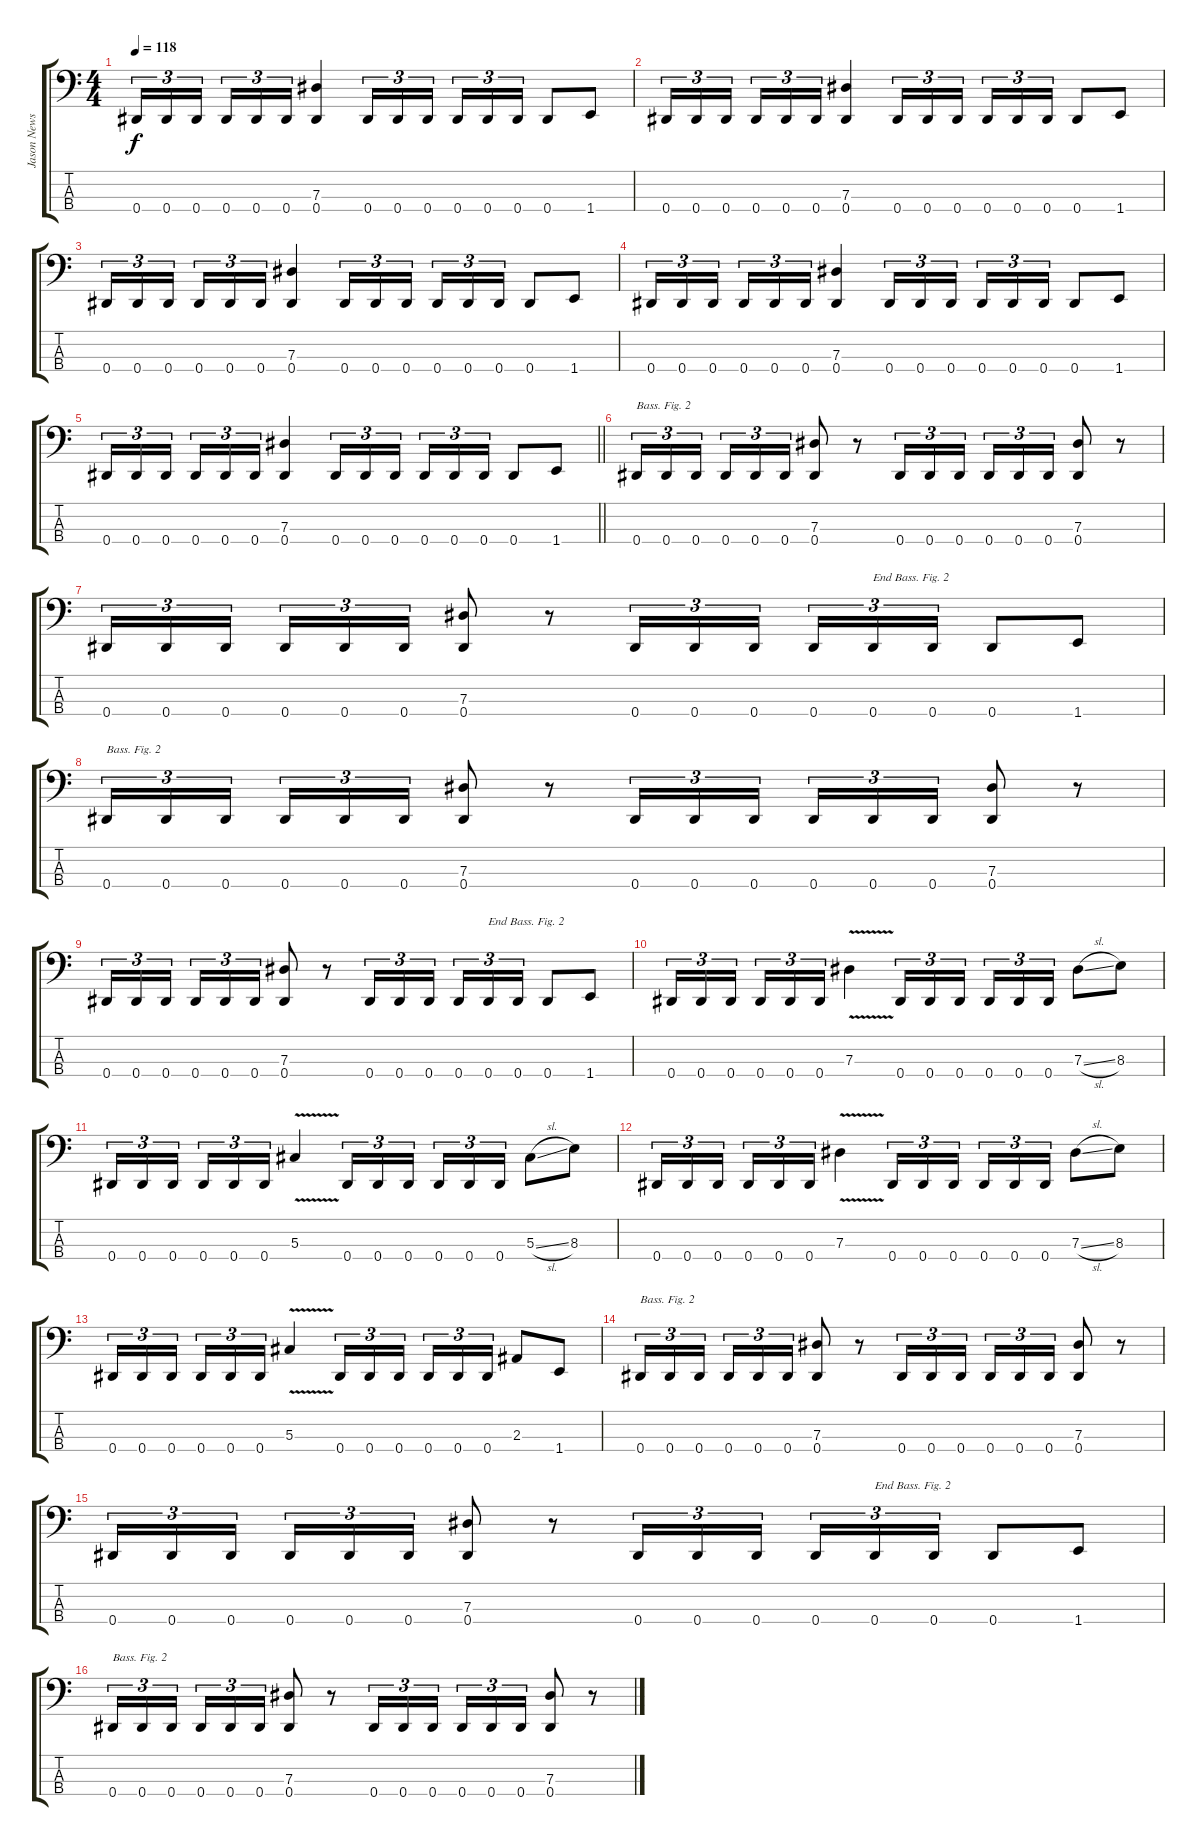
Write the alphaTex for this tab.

\track ("Jason Newstead" "Jason News") {instrument electricbasspick}
\staff {score tabs}
\tuning (Gb2 Db2 Ab1 Eb1) {hide}
\ts (4 4)
\tempo 118
\clef f4
\ks c
0.4.16{tu (3 2) dy f} 0.4.16{tu (3 2)} 0.4.16{tu (3 2) beam splitsecondary} 0.4.16{tu (3 2)} 0.4.16{tu (3 2)} 0.4.16{tu (3 2)} (7.3 0.4).4 0.4.16{tu (3 2)} 0.4.16{tu (3 2)} 0.4.16{tu (3 2) beam splitsecondary} 0.4.16{tu (3 2)} 0.4.16{tu (3 2)} 0.4.16{tu (3 2)} 0.4.8 1.4.8 |
0.4.16{tu (3 2)} 0.4.16{tu (3 2)} 0.4.16{tu (3 2) beam splitsecondary} 0.4.16{tu (3 2)} 0.4.16{tu (3 2)} 0.4.16{tu (3 2)} (7.3 0.4).4 0.4.16{tu (3 2)} 0.4.16{tu (3 2)} 0.4.16{tu (3 2) beam splitsecondary} 0.4.16{tu (3 2)} 0.4.16{tu (3 2)} 0.4.16{tu (3 2)} 0.4.8 1.4.8 |
0.4.16{tu (3 2)} 0.4.16{tu (3 2)} 0.4.16{tu (3 2) beam splitsecondary} 0.4.16{tu (3 2)} 0.4.16{tu (3 2)} 0.4.16{tu (3 2)} (7.3 0.4).4 0.4.16{tu (3 2)} 0.4.16{tu (3 2)} 0.4.16{tu (3 2) beam splitsecondary} 0.4.16{tu (3 2)} 0.4.16{tu (3 2)} 0.4.16{tu (3 2)} 0.4.8 1.4.8 |
0.4.16{tu (3 2)} 0.4.16{tu (3 2)} 0.4.16{tu (3 2) beam splitsecondary} 0.4.16{tu (3 2)} 0.4.16{tu (3 2)} 0.4.16{tu (3 2)} (7.3 0.4).4 0.4.16{tu (3 2)} 0.4.16{tu (3 2)} 0.4.16{tu (3 2) beam splitsecondary} 0.4.16{tu (3 2)} 0.4.16{tu (3 2)} 0.4.16{tu (3 2)} 0.4.8 1.4.8 |
\barLineRight lightlight
0.4.16{tu (3 2)} 0.4.16{tu (3 2)} 0.4.16{tu (3 2) beam splitsecondary} 0.4.16{tu (3 2)} 0.4.16{tu (3 2)} 0.4.16{tu (3 2)} (7.3 0.4).4 0.4.16{tu (3 2)} 0.4.16{tu (3 2)} 0.4.16{tu (3 2) beam splitsecondary} 0.4.16{tu (3 2)} 0.4.16{tu (3 2)} 0.4.16{tu (3 2)} 0.4.8 1.4.8 |
0.4.16{tu (3 2) txt "Bass. Fig. 2"} 0.4.16{tu (3 2)} 0.4.16{tu (3 2) beam splitsecondary} 0.4.16{tu (3 2)} 0.4.16{tu (3 2)} 0.4.16{tu (3 2)} (7.3 0.4).8 r.8 0.4.16{tu (3 2)} 0.4.16{tu (3 2)} 0.4.16{tu (3 2) beam splitsecondary} 0.4.16{tu (3 2)} 0.4.16{tu (3 2)} 0.4.16{tu (3 2)} (7.3 0.4).8 r.8 |
0.4.16{tu (3 2)} 0.4.16{tu (3 2)} 0.4.16{tu (3 2) beam splitsecondary} 0.4.16{tu (3 2)} 0.4.16{tu (3 2)} 0.4.16{tu (3 2)} (7.3 0.4).8 r.8 0.4.16{tu (3 2)} 0.4.16{tu (3 2)} 0.4.16{tu (3 2) beam splitsecondary} 0.4.16{tu (3 2)} 0.4.16{tu (3 2) txt "End Bass. Fig. 2"} 0.4.16{tu (3 2)} 0.4.8 1.4.8 |
0.4.16{tu (3 2) txt "Bass. Fig. 2"} 0.4.16{tu (3 2)} 0.4.16{tu (3 2) beam splitsecondary} 0.4.16{tu (3 2)} 0.4.16{tu (3 2)} 0.4.16{tu (3 2)} (7.3 0.4).8 r.8 0.4.16{tu (3 2)} 0.4.16{tu (3 2)} 0.4.16{tu (3 2) beam splitsecondary} 0.4.16{tu (3 2)} 0.4.16{tu (3 2)} 0.4.16{tu (3 2)} (7.3 0.4).8 r.8 |
0.4.16{tu (3 2)} 0.4.16{tu (3 2)} 0.4.16{tu (3 2) beam splitsecondary} 0.4.16{tu (3 2)} 0.4.16{tu (3 2)} 0.4.16{tu (3 2)} (7.3 0.4).8 r.8 0.4.16{tu (3 2)} 0.4.16{tu (3 2)} 0.4.16{tu (3 2) beam splitsecondary} 0.4.16{tu (3 2)} 0.4.16{tu (3 2) txt "End Bass. Fig. 2"} 0.4.16{tu (3 2)} 0.4.8 1.4.8 |
0.4.16{tu (3 2)} 0.4.16{tu (3 2)} 0.4.16{tu (3 2) beam splitsecondary} 0.4.16{tu (3 2)} 0.4.16{tu (3 2)} 0.4.16{tu (3 2)} 7.3{v}.4 0.4.16{tu (3 2)} 0.4.16{tu (3 2)} 0.4.16{tu (3 2) beam splitsecondary} 0.4.16{tu (3 2)} 0.4.16{tu (3 2)} 0.4.16{tu (3 2)} 7.3{sl}.8 8.3.8 |
0.4.16{tu (3 2)} 0.4.16{tu (3 2)} 0.4.16{tu (3 2) beam splitsecondary} 0.4.16{tu (3 2)} 0.4.16{tu (3 2)} 0.4.16{tu (3 2)} 5.3{v}.4 0.4.16{tu (3 2)} 0.4.16{tu (3 2)} 0.4.16{tu (3 2) beam splitsecondary} 0.4.16{tu (3 2)} 0.4.16{tu (3 2)} 0.4.16{tu (3 2)} 5.3{sl}.8 8.3.8 |
0.4.16{tu (3 2)} 0.4.16{tu (3 2)} 0.4.16{tu (3 2) beam splitsecondary} 0.4.16{tu (3 2)} 0.4.16{tu (3 2)} 0.4.16{tu (3 2)} 7.3{v}.4 0.4.16{tu (3 2)} 0.4.16{tu (3 2)} 0.4.16{tu (3 2) beam splitsecondary} 0.4.16{tu (3 2)} 0.4.16{tu (3 2)} 0.4.16{tu (3 2)} 7.3{sl}.8 8.3.8 |
0.4.16{tu (3 2)} 0.4.16{tu (3 2)} 0.4.16{tu (3 2) beam splitsecondary} 0.4.16{tu (3 2)} 0.4.16{tu (3 2)} 0.4.16{tu (3 2)} 5.3{v}.4 0.4.16{tu (3 2)} 0.4.16{tu (3 2)} 0.4.16{tu (3 2) beam splitsecondary} 0.4.16{tu (3 2)} 0.4.16{tu (3 2)} 0.4.16{tu (3 2)} 2.3.8 1.4.8 |
0.4.16{tu (3 2) txt "Bass. Fig. 2"} 0.4.16{tu (3 2)} 0.4.16{tu (3 2) beam splitsecondary} 0.4.16{tu (3 2)} 0.4.16{tu (3 2)} 0.4.16{tu (3 2)} (7.3 0.4).8 r.8 0.4.16{tu (3 2)} 0.4.16{tu (3 2)} 0.4.16{tu (3 2) beam splitsecondary} 0.4.16{tu (3 2)} 0.4.16{tu (3 2)} 0.4.16{tu (3 2)} (7.3 0.4).8 r.8 |
0.4.16{tu (3 2)} 0.4.16{tu (3 2)} 0.4.16{tu (3 2) beam splitsecondary} 0.4.16{tu (3 2)} 0.4.16{tu (3 2)} 0.4.16{tu (3 2)} (7.3 0.4).8 r.8 0.4.16{tu (3 2)} 0.4.16{tu (3 2)} 0.4.16{tu (3 2) beam splitsecondary} 0.4.16{tu (3 2)} 0.4.16{tu (3 2) txt "End Bass. Fig. 2"} 0.4.16{tu (3 2)} 0.4.8 1.4.8 |
0.4.16{tu (3 2) txt "Bass. Fig. 2"} 0.4.16{tu (3 2)} 0.4.16{tu (3 2) beam splitsecondary} 0.4.16{tu (3 2)} 0.4.16{tu (3 2)} 0.4.16{tu (3 2)} (7.3 0.4).8 r.8 0.4.16{tu (3 2)} 0.4.16{tu (3 2)} 0.4.16{tu (3 2) beam splitsecondary} 0.4.16{tu (3 2)} 0.4.16{tu (3 2)} 0.4.16{tu (3 2)} (7.3 0.4).8 r.8
